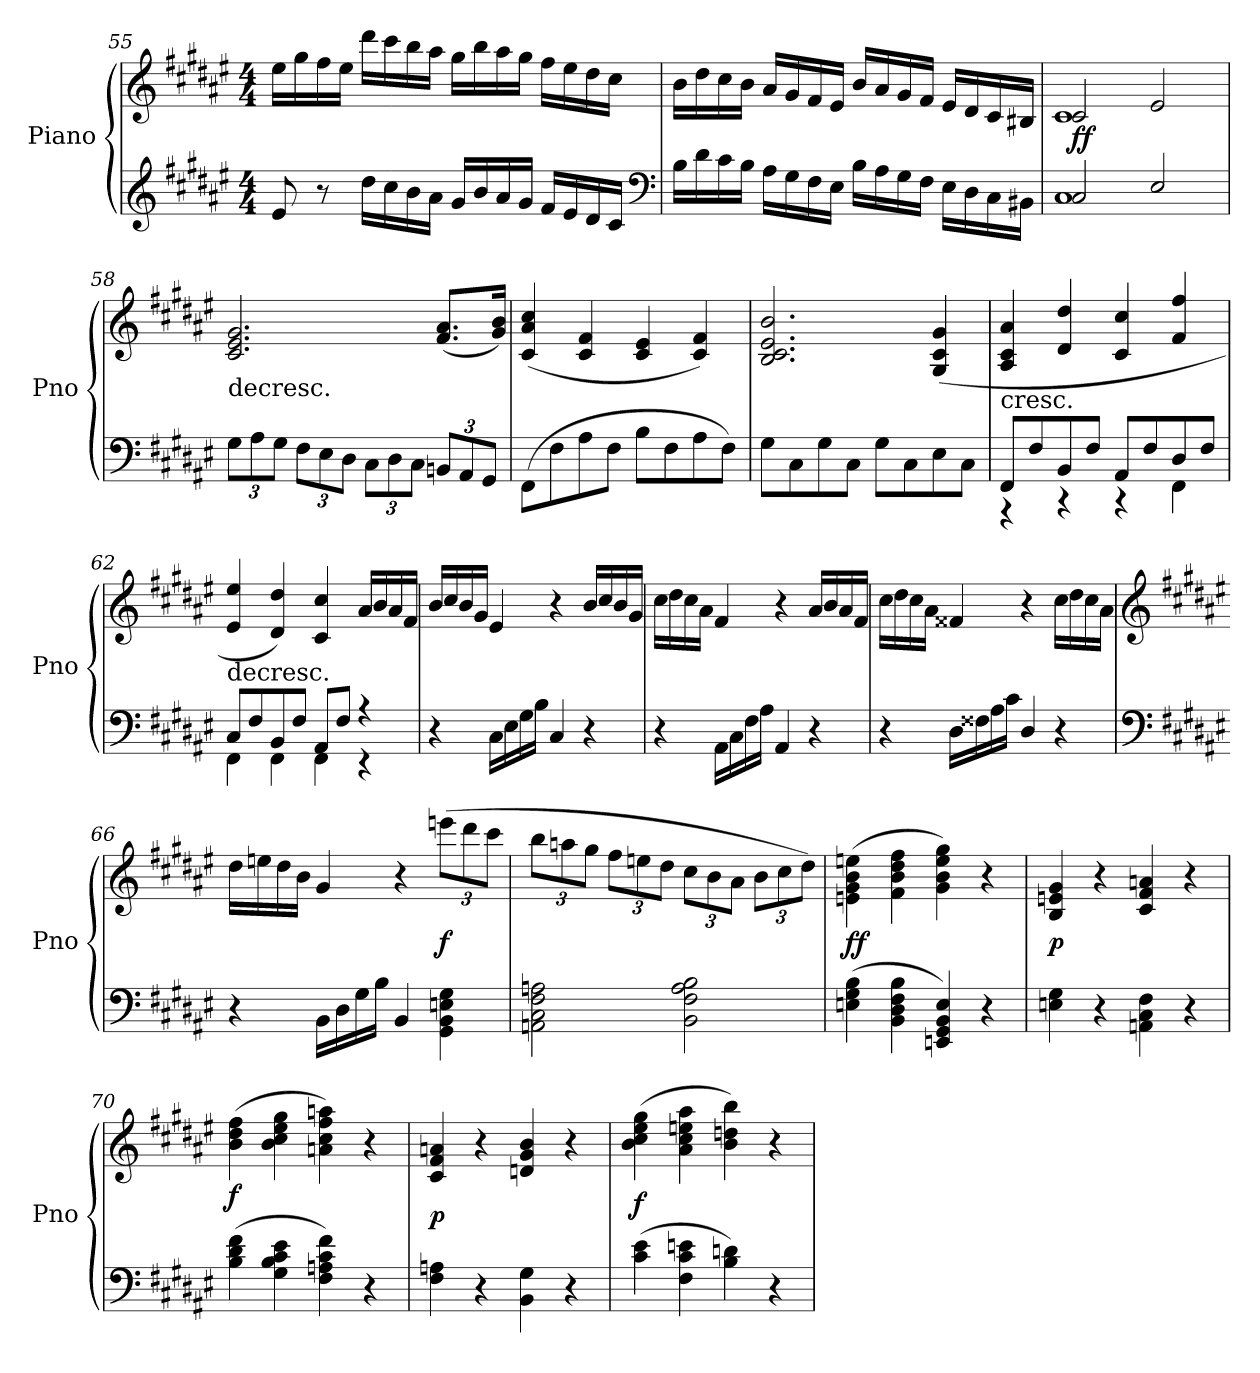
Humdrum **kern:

**kern	**kern	**dynam
*part1	*part1	*part1
*staff2	*staff1	*staff1/2
*I"Piano	*	*
*I'Pno	*	*
*clefG2	*clefG2	*
*k[f#c#g#d#a#e#]	*k[f#c#g#d#a#e#]	*
*F#:	*F#:	*
*M4/4	*M4/4	*
=55	=55	=55
8e#/	16ee#\LL	.
.	16gg#\	.
8r	16ff#\	.
.	16ee#\JJ	.
16dd#\LL	16ddd#\LL	.
16cc#\	16ccc#\	.
16b\	16bb\	.
16a#\JJ	16aa#\JJ	.
16g#/LL	16gg#\LL	.
16b/	16bb\	.
16a#/	16aa#\	.
16g#/JJ	16gg#\JJ	.
16f#/LL	16ff#\LL	.
16e#/	16ee#\	.
16d#/	16dd#\	.
16c#/JJ	16cc#\JJ	.
*clefF4	*	*
=56	=56	=56
16B\LL	16b\LL	.
16d#\	16dd#\	.
16c#\	16cc#\	.
16B\JJ	16b\JJ	.
16A#\LL	16a#/LL	.
16G#\	16g#/	.
16F#\	16f#/	.
16E#\JJ	16e#/JJ	.
16B\LL	16b/LL	.
16A#\	16a#/	.
16G#\	16g#/	.
16F#\JJ	16f#/JJ	.
16E#\LL	16e#/LL	.
16D#\	16d#/	.
16C#\	16c#/	.
16BB#X\JJ	16B#X/JJ	.
=57	=57	=57
*^	*^	*
2C#/	1C#	2c#/	1c#	ff
2E#/	.	2e#/	.	.
*v	*v	*	*	*
*	*v	*v	*
=58	=58	=58
!	!LO:TX:c:t=decresc.	!
12G#\L	2.c#/ 2.e#/ 2.g#/	.
12A#\	.	.
12G#\J	.	.
12F#\L	.	.
12E#\	.	.
12D#\J	.	.
12C#\L	.	.
12D#\	.	.
12C#\J	.	.
12BBn/L	(8.f#/ 8.a#/L	.
12AA#/	.	.
12GG#/J	.	.
.	16g#/ 16b/Jk)	.
=59	=59	=59
(8FF#\L	(4c#/ 4a#/ 4cc#/	.
8F#\	.	.
8A#\	4c#/ 4f#/	.
8F#\J	.	.
8B\L	4c#/ 4e#/	.
8F#\	.	.
8A#\	4c#/ 4f#/)	.
8F#\J)	.	.
=60	=60	=60
8G#\L	2.B/ 2.c#/ 2.e#/ 2.b/	.
8C#\	.	.
8G#\	.	.
8C#\J	.	.
8G#\L	.	.
8C#\	.	.
8E#\	(4G#/ 4c#/ 4g#/	.
8C#\J	.	.
=61	=61	=61
*^	*	*
!	!	!LO:TX:c:t=cresc.	!
8FF#/L	4r	4A#/ 4c#/ 4a#/	.
8F#/	.	.	.
8BB/	4r	4d#/ 4dd#/	.
8F#/J	.	.	.
8AA#/L	4r	4c#/ 4cc#/	.
8F#/	.	.	.
8D#/	4FF#\	4f#/ 4ff#/	.
8F#/J	.	.	.
=62	=62	=62	=62
!	!	!LO:TX:c:t=decresc.	!
8C#/L	4FF#\	4e#/ 4ee#/	.
8F#/	.	.	.
8BB/	4FF#\	4d#/ 4dd#/)	.
8F#/J	.	.	.
8AA#/L	4FF#\	4c#/ 4cc#/	.
8F#/J	.	.	.
4r	4r	16a#/LL	.
.	.	16b/	.
.	.	16a#/	.
.	.	16f#/JJ	.
*v	*v	*	*
=63	=63	=63
4r	16b/LL	.
.	16cc#/	.
.	16b/	.
.	16g#/JJ	.
16C#\LL	4e#/	.
16E#\	.	.
16G#\	.	.
16B\JJ	.	.
4C#/	4r	.
4r	16b/LL	.
.	16cc#/	.
.	16b/	.
.	16g#/JJ	.
=64	=64	=64
4r	16cc#\LL	.
.	16dd#\	.
.	16cc#\	.
.	16a#\JJ	.
16AA#\LL	4f#/	.
16C#\	.	.
16F#\	.	.
16A#\JJ	.	.
4AA#/	4r	.
4r	16a#/LL	.
.	16b/	.
.	16a#/	.
.	16f#/JJ	.
=65	=65	=65
4r	16cc#\LL	.
.	16dd#\	.
.	16cc#\	.
.	16a#\JJ	.
16D#\LL	4f##X/	.
16F##X\	.	.
16A#\	.	.
16c#\JJ	.	.
4D#/	4r	.
4r	16cc#\LL	.
.	16dd#\	.
.	16cc#\	.
.	16a#\JJ	.
=66	=66	=66
*clefF4	*clefG2	*
*k[f#c#g#d#a#e#]	*k[f#c#g#d#a#e#]	*
4r	16dd#\LL	.
.	16een\	.
.	16dd#\	.
.	16b\JJ	.
16BB\LL	4g#/	.
16D#\	.	.
16G#\	.	.
16B\JJ	.	.
4BB/	4r	.
4GG#\ 4BB\ 4En\ 4G#\	(12eeen\L	f
.	12ddd#\	.
.	12ccc#\J	.
=67	=67	=67
2AAn\ 2C#\ 2F#\ 2An\	12bb\L	.
.	12aan\	.
.	12gg#\J	.
.	12ff#\L	.
.	12een\	.
.	12dd#\J	.
2BB\ 2F#\ 2A\ 2B\	12cc#\L	.
.	12b\	.
.	12a#\J	.
.	12b\L	.
.	12cc#\	.
.	12dd#\J)	.
=68	=68	=68
(4En\ 4G#\ 4B\	(4en\ 4g#\ 4b\ 4een\	ff
4BB\ 4D#\ 4F#\ 4B\	4f#\ 4b\ 4dd#\ 4ff#\	.
4EEn/ 4GG#/ 4BB/ 4E/)	4g#\ 4b\ 4ee\ 4gg#\)	.
4r	4r	.
=69	=69	=69
4En\ 4G#\	4B/ 4en/ 4g#/	p
4r	4r	.
4AAn\ 4C#\ 4F#\	4c#/ 4f#/ 4an/	.
4r	4r	.
=70	=70	=70
(4B\ 4d#\ 4f#\	(4b\ 4dd#\ 4ff#\	f
4G#\ 4B\ 4c#\ 4e#\	4b\ 4cc#\ 4ee#\ 4gg#\	.
4F#\ 4An\ 4c#\ 4f#\)	4an\ 4cc#\ 4ff#\ 4aan\)	.
4r	4r	.
=71	=71	=71
4F#\ 4An\	4c#/ 4f#/ 4an/	p
4r	4r	.
4BB\ 4G#\	4dn/ 4g#/ 4b/	.
4r	4r	.
=72	=72	=72
(4c#\ 4e#\	(4b\ 4cc#\ 4ee#\ 4gg#\	f
4F#\ 4c#\ 4en\	4a#\ 4cc#\ 4een\ 4aa#\	.
4B\ 4dn\)	4b\ 4ddn\ 4bb\)	.
4r	4r	.
=	=	=
*-	*-	*-
